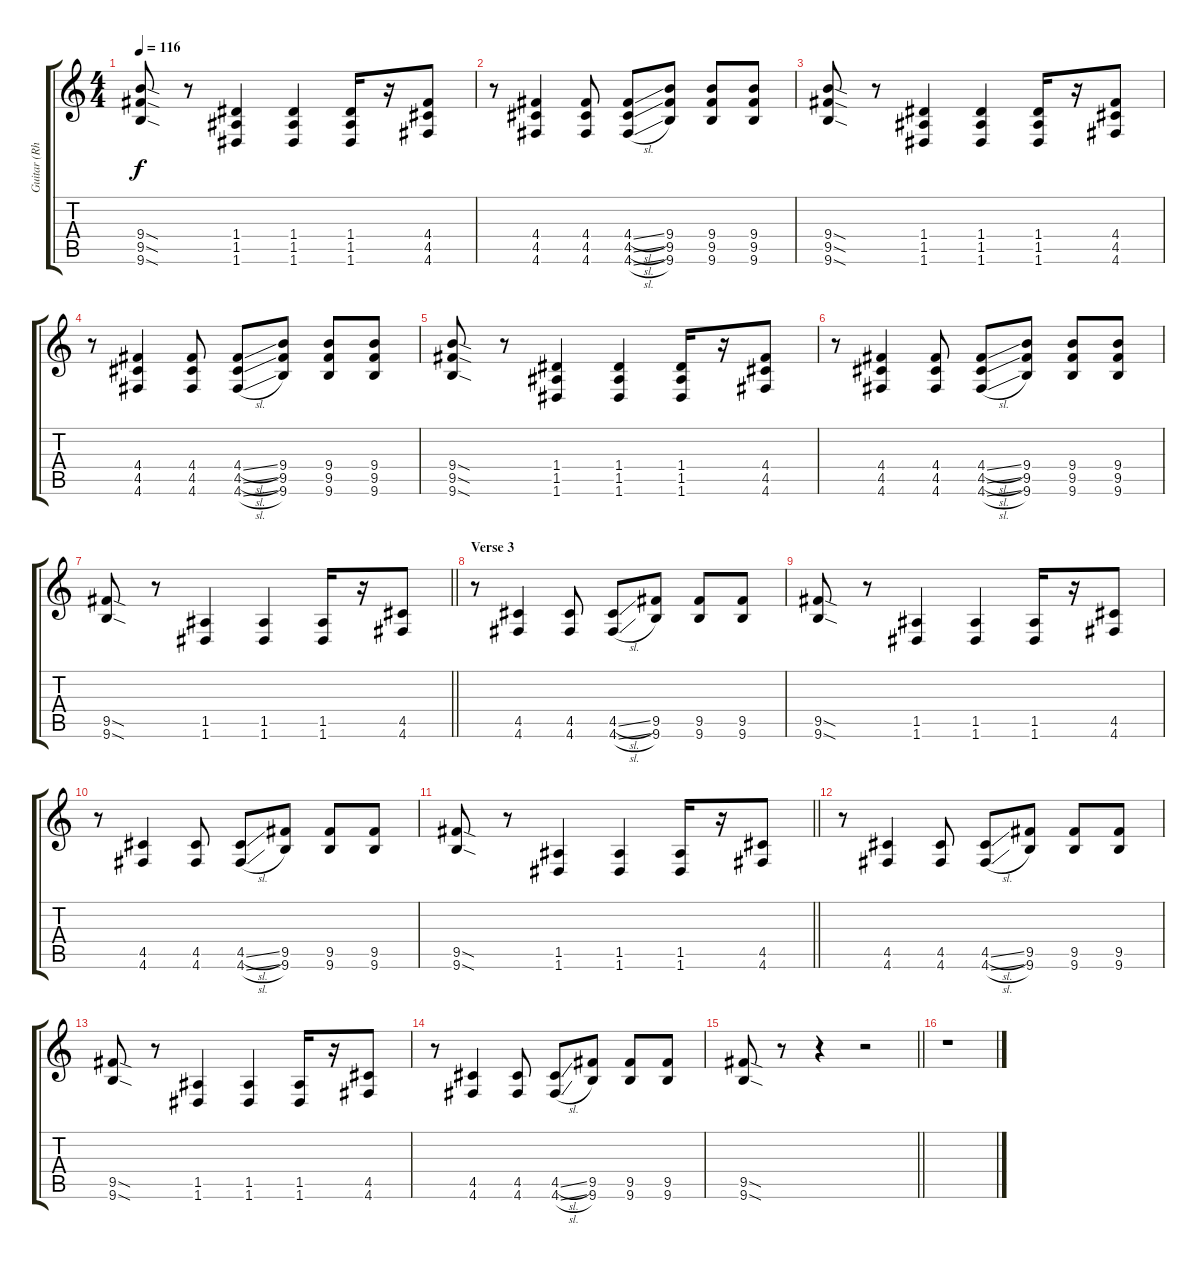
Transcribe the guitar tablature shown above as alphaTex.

\track ("Guitar (Rhythm #2)" "Guitar (Rh") {instrument distortionguitar}
\staff {score tabs}
\tuning (E4 B3 G3 D3 A2 D2) {hide}
\ts (4 4)
\tempo 116
\clef g2
\ks c
(9.4{sod} 9.5{sod} 9.6{sod}).8{dy f} r.8 (1.4 1.5 1.6).4 (1.4 1.5 1.6).4 (1.4 1.5 1.6).16 r.16 (4.4 4.5 4.6).8 |
r.8 (4.4 4.5 4.6).4 (4.4 4.5 4.6).8 (4.4{sl} 4.5{sl} 4.6{sl}).8 (9.4 9.5 9.6).8 (9.4 9.5 9.6).8 (9.4 9.5 9.6).8 |
(9.4{sod} 9.5{sod} 9.6{sod}).8 r.8 (1.4 1.5 1.6).4 (1.4 1.5 1.6).4 (1.4 1.5 1.6).16 r.16 (4.4 4.5 4.6).8 |
r.8 (4.4 4.5 4.6).4 (4.4 4.5 4.6).8 (4.4{sl} 4.5{sl} 4.6{sl}).8 (9.4 9.5 9.6).8 (9.4 9.5 9.6).8 (9.4 9.5 9.6).8 |
(9.4{sod} 9.5{sod} 9.6{sod}).8 r.8 (1.4 1.5 1.6).4 (1.4 1.5 1.6).4 (1.4 1.5 1.6).16 r.16 (4.4 4.5 4.6).8 |
r.8 (4.4 4.5 4.6).4 (4.4 4.5 4.6).8 (4.4{sl} 4.5{sl} 4.6{sl}).8 (9.4 9.5 9.6).8 (9.4 9.5 9.6).8 (9.4 9.5 9.6).8 |
\barLineRight lightlight
(9.5{sod} 9.6{sod}).8{instrument acousticguitarnylon} r.8 (1.5 1.6).4 (1.5 1.6).4 (1.5 1.6).16 r.16 (4.5 4.6).8 |
\section ("" "Verse 3")
r.8 (4.5 4.6).4 (4.5 4.6).8 (4.5{sl} 4.6{sl}).8 (9.5 9.6).8 (9.5 9.6).8 (9.5 9.6).8 |
(9.5{sod} 9.6{sod}).8 r.8 (1.5 1.6).4 (1.5 1.6).4 (1.5 1.6).16 r.16 (4.5 4.6).8 |
r.8 (4.5 4.6).4 (4.5 4.6).8 (4.5{sl} 4.6{sl}).8 (9.5 9.6).8 (9.5 9.6).8 (9.5 9.6).8 |
\barLineRight lightlight
(9.5{sod} 9.6{sod}).8 r.8 (1.5 1.6).4 (1.5 1.6).4 (1.5 1.6).16 r.16 (4.5 4.6).8 |
r.8 (4.5 4.6).4 (4.5 4.6).8 (4.5{sl} 4.6{sl}).8 (9.5 9.6).8 (9.5 9.6).8 (9.5 9.6).8 |
(9.5{sod} 9.6{sod}).8 r.8 (1.5 1.6).4 (1.5 1.6).4 (1.5 1.6).16 r.16 (4.5 4.6).8 |
r.8 (4.5 4.6).4 (4.5 4.6).8 (4.5{sl} 4.6{sl}).8 (9.5 9.6).8 (9.5 9.6).8 (9.5 9.6).8 |
\barLineRight lightlight
(9.5{sod} 9.6{sod}).8 r.8 r.4 r.2 |
r.1
